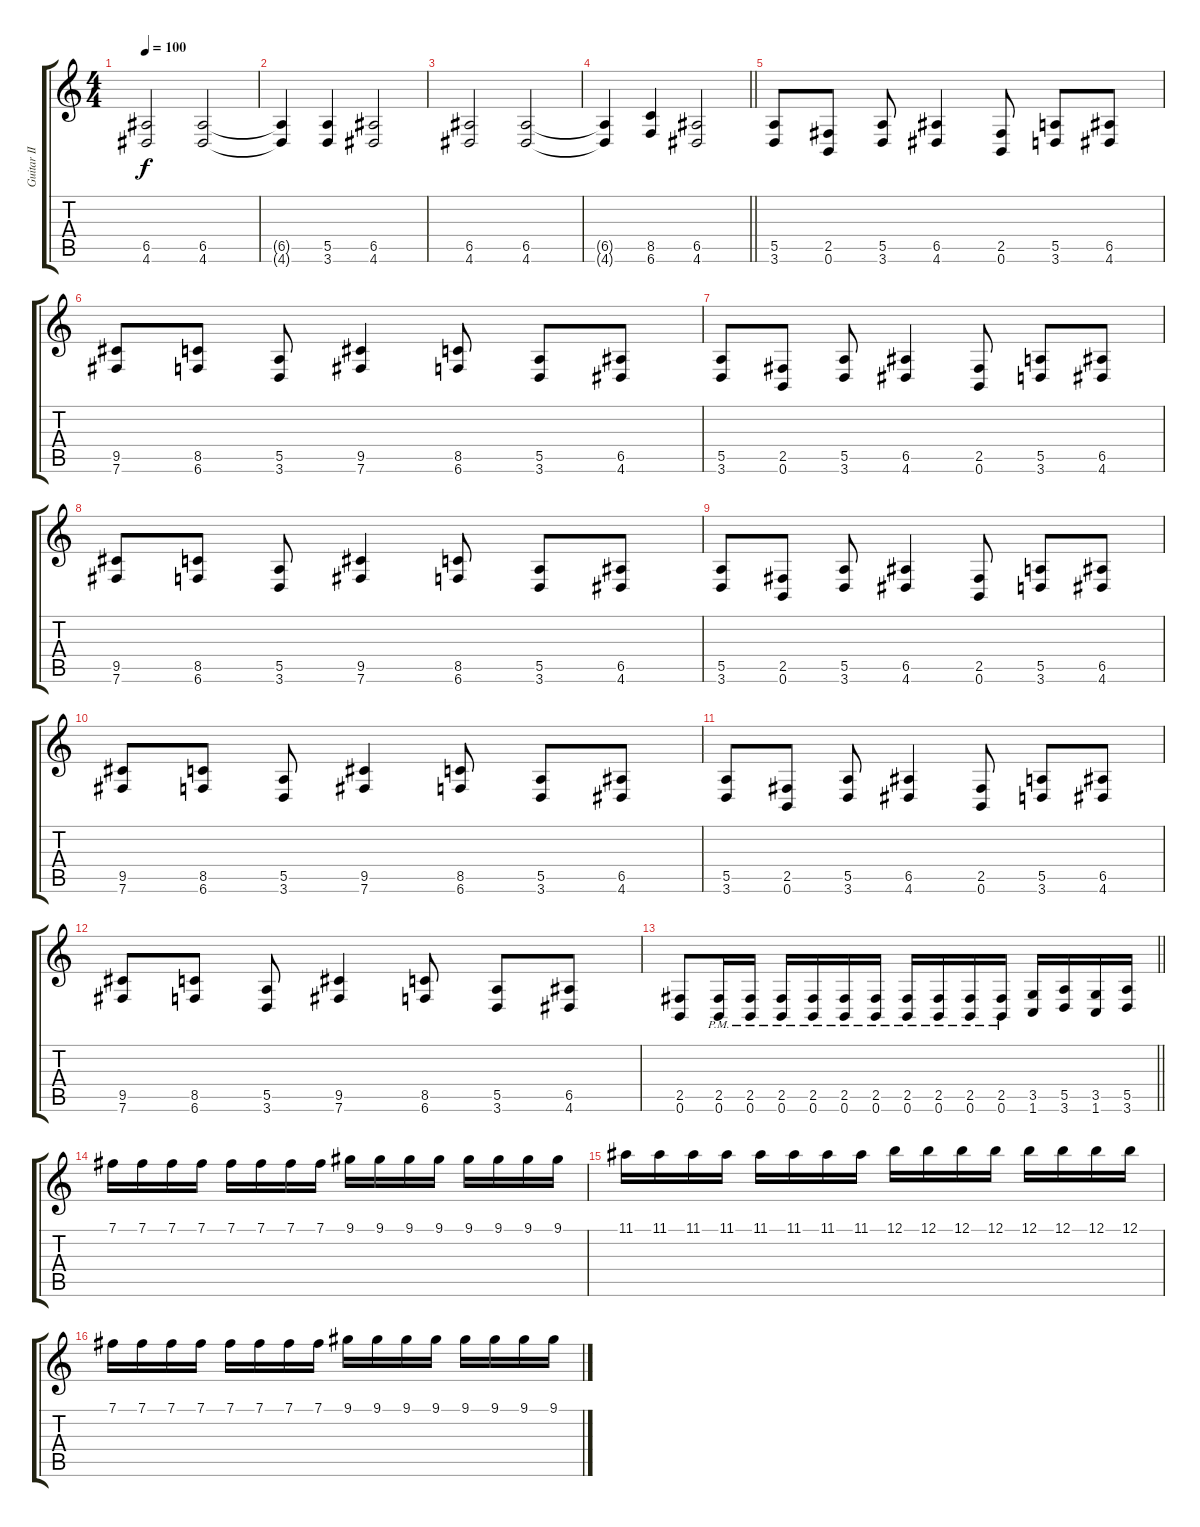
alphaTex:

\track ("Guitar II" "Guitar II") {instrument distortionguitar}
\staff {score tabs}
\tuning (B3 Gb3 D3 A2 E2 B1) {hide}
\ts (4 4)
\tempo 100
\clef g2
\ks c
(6.5 4.6).2{dy f} (6.5 4.6).2 |
(6.5{t} 4.6{t}).4 (5.5 3.6).4 (6.5 4.6).2 |
(6.5 4.6).2 (6.5 4.6).2 |
\barLineRight lightlight
(6.5{t} 4.6{t}).4 (8.5 6.6).4 (6.5 4.6).2 |
(5.5 3.6).8 (2.5 0.6).8 (5.5 3.6).8 (6.5 4.6).4 (2.5 0.6).8 (5.5 3.6).8 (6.5 4.6).8 |
(9.5 7.6).8 (8.5 6.6).8 (5.5 3.6).8 (9.5 7.6).4 (8.5 6.6).8 (5.5 3.6).8 (6.5 4.6).8 |
(5.5 3.6).8 (2.5 0.6).8 (5.5 3.6).8 (6.5 4.6).4 (2.5 0.6).8 (5.5 3.6).8 (6.5 4.6).8 |
(9.5 7.6).8 (8.5 6.6).8 (5.5 3.6).8 (9.5 7.6).4 (8.5 6.6).8 (5.5 3.6).8 (6.5 4.6).8 |
(5.5 3.6).8 (2.5 0.6).8 (5.5 3.6).8 (6.5 4.6).4 (2.5 0.6).8 (5.5 3.6).8 (6.5 4.6).8 |
(9.5 7.6).8 (8.5 6.6).8 (5.5 3.6).8 (9.5 7.6).4 (8.5 6.6).8 (5.5 3.6).8 (6.5 4.6).8 |
(5.5 3.6).8 (2.5 0.6).8 (5.5 3.6).8 (6.5 4.6).4 (2.5 0.6).8 (5.5 3.6).8 (6.5 4.6).8 |
(9.5 7.6).8 (8.5 6.6).8 (5.5 3.6).8 (9.5 7.6).4 (8.5 6.6).8 (5.5 3.6).8 (6.5 4.6).8 |
\barLineRight lightlight
(2.5 0.6).8 (2.5{pm} 0.6{pm}).16 (2.5{pm} 0.6{pm}).16 (2.5{pm} 0.6{pm}).16 (2.5{pm} 0.6{pm}).16 (2.5{pm} 0.6{pm}).16 (2.5{pm} 0.6{pm}).16 (2.5{pm} 0.6{pm}).16 (2.5{pm} 0.6{pm}).16 (2.5{pm} 0.6{pm}).16 (2.5{pm} 0.6{pm}).16 (3.5 1.6).16 (5.5 3.6).16 (3.5 1.6).16 (5.5 3.6).16 |
7.1.16 7.1.16 7.1.16 7.1.16 7.1.16 7.1.16 7.1.16 7.1.16 9.1.16 9.1.16 9.1.16 9.1.16 9.1.16 9.1.16 9.1.16 9.1.16 |
11.1.16 11.1.16 11.1.16 11.1.16 11.1.16 11.1.16 11.1.16 11.1.16 12.1.16 12.1.16 12.1.16 12.1.16 12.1.16 12.1.16 12.1.16 12.1.16 |
7.1.16 7.1.16 7.1.16 7.1.16 7.1.16 7.1.16 7.1.16 7.1.16 9.1.16 9.1.16 9.1.16 9.1.16 9.1.16 9.1.16 9.1.16 9.1.16
